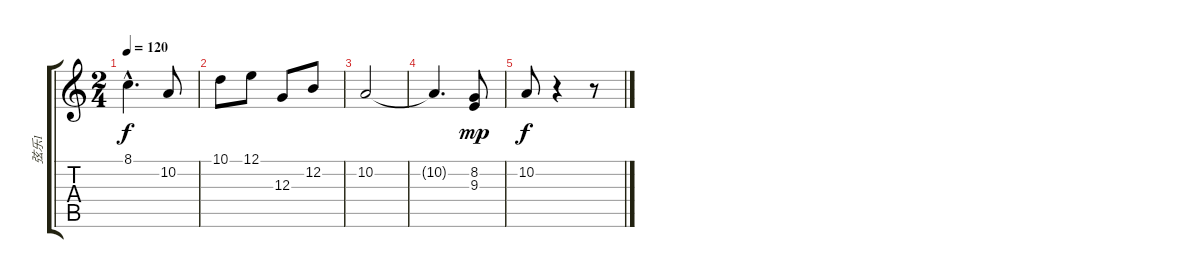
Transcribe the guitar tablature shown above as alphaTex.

\track ("弦乐1" "弦乐1") {instrument tremolostrings}
\staff {score tabs}
\tuning (E4 B3 G3 D3 A2 E2) {hide}
\ts (2 4)
\tempo 120
\clef g2
\ks c
8.1{hac}.4{d dy f} 10.2.8 |
10.1.8 12.1.8 12.3.8 12.2.8 |
10.2.2 |
10.2{t}.4{d} (8.2 9.3).8{dy mp} |
10.2.8{dy f} r.4 r.8
